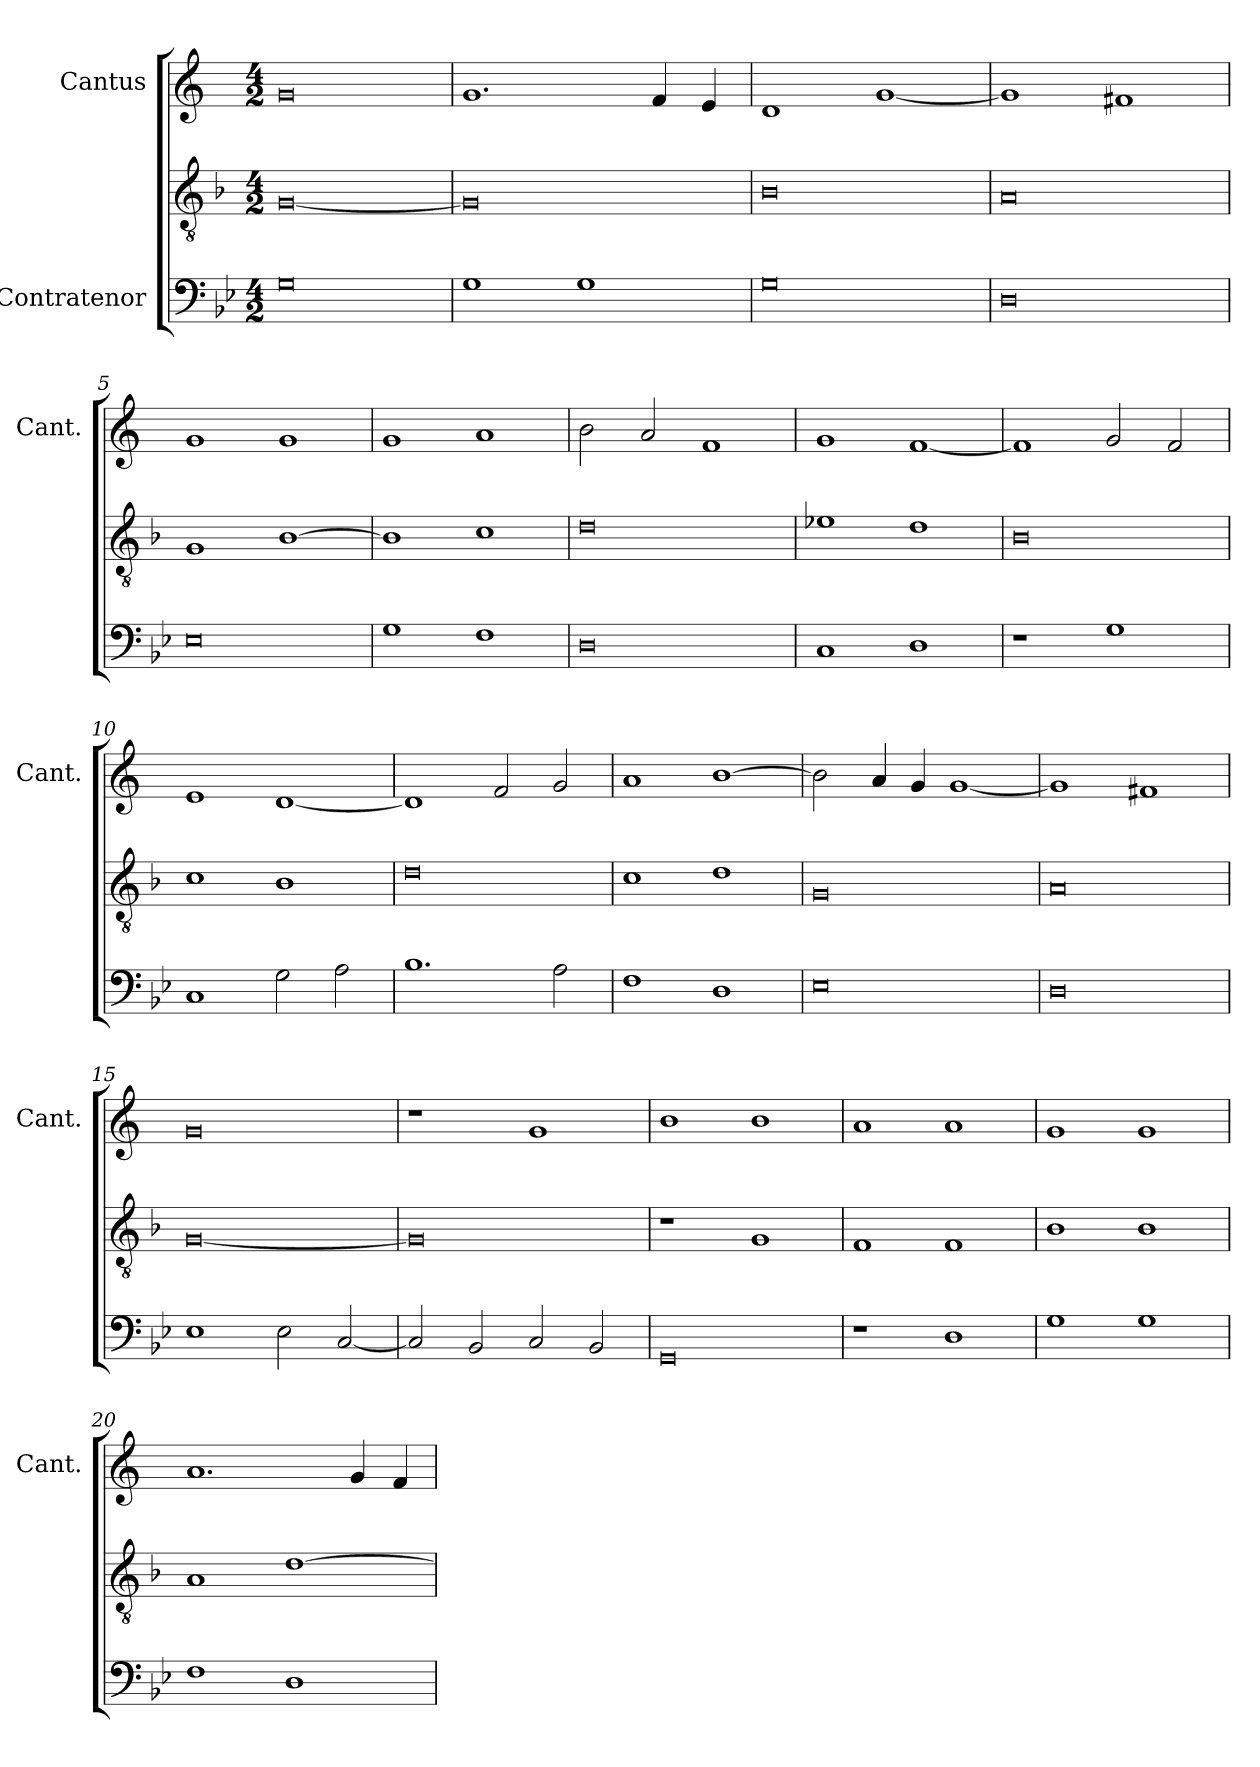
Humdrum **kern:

**kern	**kern	**kern
*part3	*part2	*part1
*staff3	*staff2	*staff1
*I"Contratenor	*	*I"Cantus
*	*	*I'Cant.
*clefF4	*clefGv2	*clefG2
*	*ITrd7c12	*
*k[b-e-]	*k[b-]	*k[]
*B-:	*F:	*C:
*M4/2	*M4/2	*M4/2
=1	=1	=1
0G\	[0GG/	0g/
=2	=2	=2
1G\	0GG/]	1.g/
1G\	.	.
.	.	4f/
.	.	4e/
=3	=3	=3
0G\	0BB-\	1d/
.	.	[1g/
=4	=4	=4
0D\	0AA/	1g/]
.	.	1f#X/
=5	=5	=5
0E-\	1GG/	1g/
.	[1BB-\	1g/
=6	=6	=6
1G\	1BB-\]	1g/
1F\	1C\	1a/
=7	=7	=7
0D\	0D\	2b\
.	.	2a/
.	.	1f/
=8	=8	=8
1C/	1E-X\	1g/
1D\	1D\	[1f/
=9	=9	=9
1r	0BB-\	1f/]
1G\	.	2g/
.	.	2f/
=10	=10	=10
1C/	1C\	1e/
2G\	1BB-\	[1d/
2A\	.	.
=11	=11	=11
1.B-\	0D\	1d/]
.	.	2f/
2A\	.	2g/
=12	=12	=12
1F\	1C\	1a/
1D\	1D\	[1b\
=13	=13	=13
0E-\	0GG/	2b\]
.	.	4a/
.	.	4g/
.	.	[1g/
=14	=14	=14
0D\	0AA/	1g/]
.	.	1f#X/
=15	=15	=15
1E-\	[0GG/	0g/
2E-\	.	.
[2C/	.	.
=16	=16	=16
2C/]	0GG/]	1r
2BB-/	.	.
2C/	.	1g/
2BB-/	.	.
=17	=17	=17
0GG/	1r	1b\
.	1GG/	1b\
=18	=18	=18
1r	1FF/	1a/
1D\	1FF/	1a/
=19	=19	=19
1G\	1BB-\	1g/
1G\	1BB-\	1g/
=20	=20	=20
1F\	1AA/	1.a/
1D\	[1D\	.
.	.	4g/
.	.	4f/
=	=	=
*-	*-	*-
